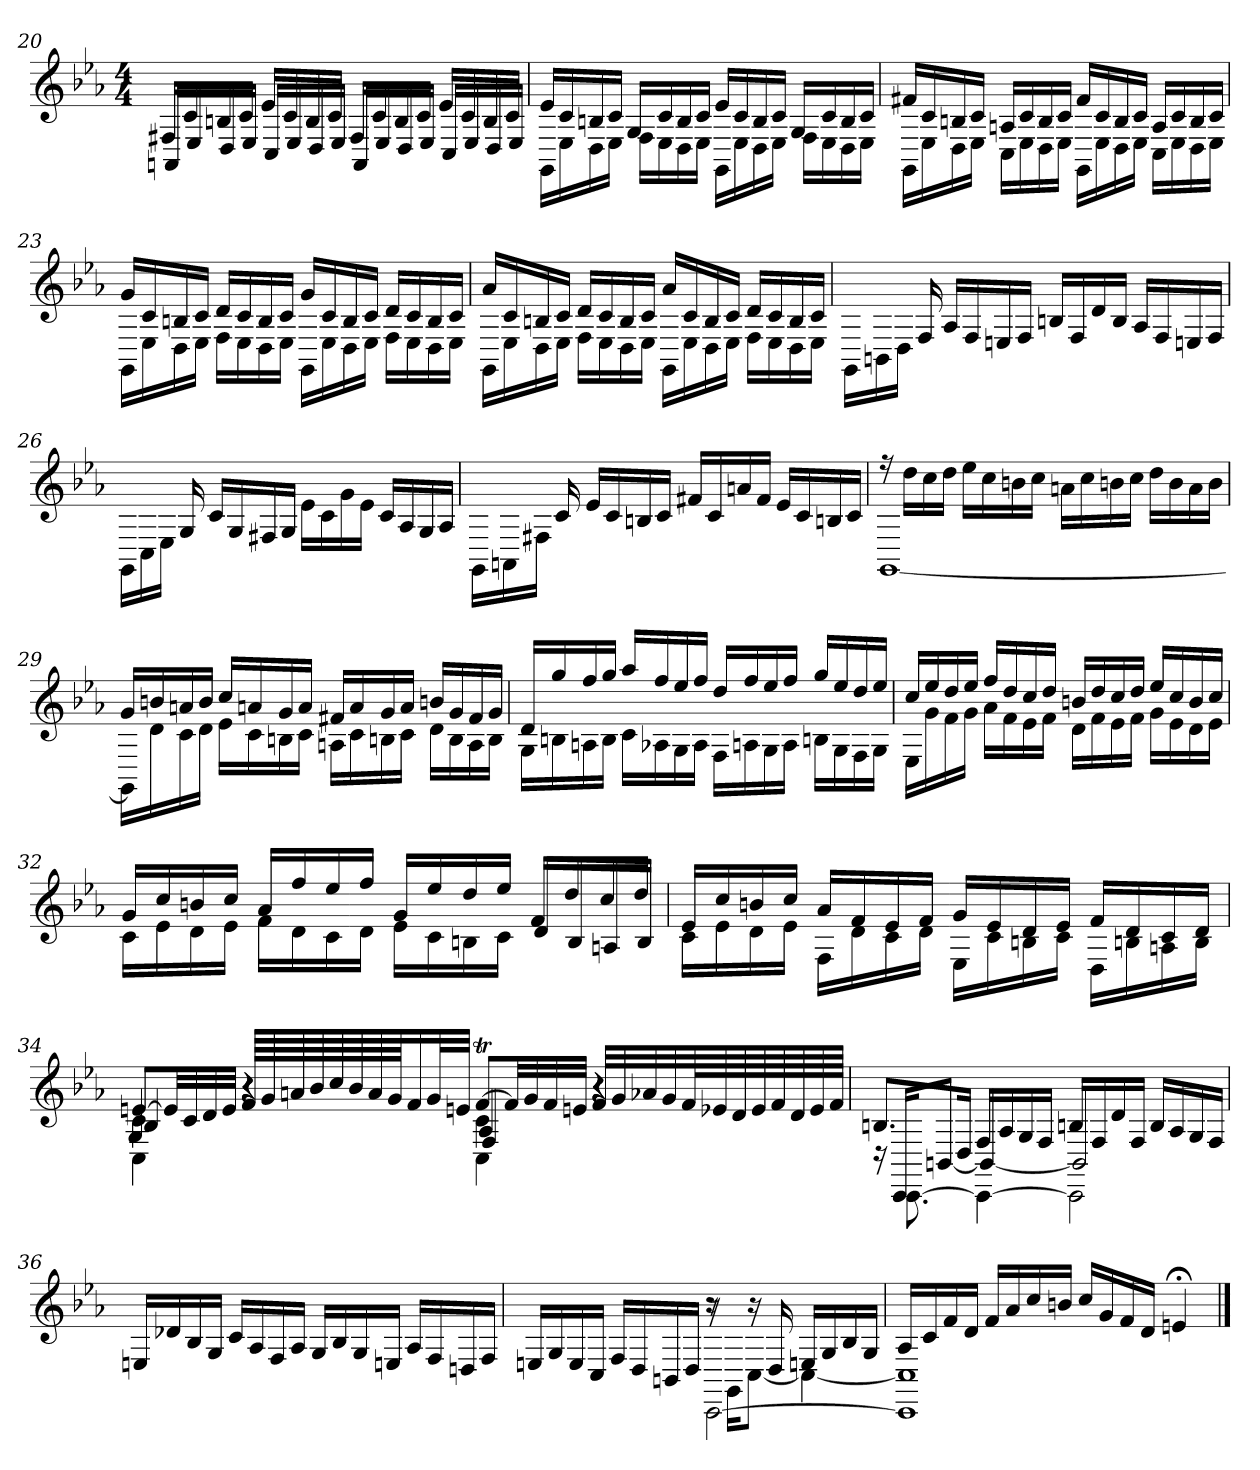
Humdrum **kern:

**kern
*part1
*staff1
*k[b-e-a-]
*c:
*M4/4
=20
*^
16F#X/LL	16AAn/LL
16c/	16E-/
16Bn/	16D/
16c/JJ	16E-/JJ
16e-/LL	16C/LL
16c/	16E-/
16B/	16D/
16c/JJ	16E-/JJ
16F#/LL	16AA/LL
16c/	16E-/
16B/	16D/
16c/JJ	16E-/JJ
16e-/LL	16C/LL
16c/	16E-/
16B/	16D/
16c/JJ	16E-/JJ
=21	=21
16e-/LL	16GG\LL
16c/	16E-\
16Bn/	16D\
16c/JJ	16E-\JJ
16G/LL	16F\LL
16c/	16E-\
16B/	16D\
16c/JJ	16E-\JJ
16e-/LL	16GG\LL
16c/	16E-\
16B/	16D\
16c/JJ	16E-\JJ
16G/LL	16F\LL
16c/	16E-\
16B/	16D\
16c/JJ	16E-\JJ
=22	=22
16f#X/LL	16GG\LL
16c/	16E-\
16Bn/	16D\
16c/JJ	16E-\JJ
16An/LL	16C\LL
16c/	16E-\
16B/	16D\
16c/JJ	16E-\JJ
16f#/LL	16GG\LL
16c/	16E-\
16B/	16D\
16c/JJ	16E-\JJ
16A/LL	16C\LL
16c/	16E-\
16B/	16D\
16c/JJ	16E-\JJ
=23	=23
16g/LL	16GG\LL
16c/	16E-\
16Bn/	16D\
16c/JJ	16E-\JJ
16d/LL	16F\LL
16c/	16E-\
16B/	16D\
16c/JJ	16E-\JJ
16g/LL	16GG\LL
16c/	16E-\
16B/	16D\
16c/JJ	16E-\JJ
16d/LL	16F\LL
16c/	16E-\
16B/	16D\
16c/JJ	16E-\JJ
=24	=24
16a-/LL	16GG\LL
16c/	16E-\
16Bn/	16D\
16c/JJ	16E-\JJ
16d/LL	16F\LL
16c/	16E-\
16B/	16D\
16c/JJ	16E-\JJ
16a-/LL	16GG\LL
16c/	16E-\
16B/	16D\
16c/JJ	16E-\JJ
16d/LL	16F\LL
16c/	16E-\
16B/	16D\
16c/JJ	16E-\JJ
*v	*v
=25
16GG\LL
16BBn\
16D\JJ
16F/
16A-/LL
16F/
16En/
16F/JJ
16Bn/LL
16F/
16d/
16B/JJ
16A-/LL
16F/
16En/
16F/JJ
=26
16GG\LL
16C\
16E-\JJ
16G/
16c/LL
16G/
16F#X/
16G/JJ
16e-\LL
16c\
16g\
16e-\JJ
16c/LL
16A-/
16G/
16A-/JJ
=27
16GG\LL
16AAn\
16F#X\JJ
16c/
16e-/LL
16c/
16Bn/
16c/JJ
16f#X/LL
16c/
16an/
16f#/JJ
16e-/LL
16c/
16Bn/
16c/JJ
=28
*^
16r	[1GG/
16dd\LL	.
16cc\	.
16dd\JJ	.
16ee-\LL	.
16cc\	.
16bn\	.
16cc\JJ	.
16an\LL	.
16cc\	.
16bn\	.
16cc\JJ	.
16dd\LL	.
16b\	.
16a\	.
16b\JJ	.
=29	=29
16g/LL	16GG\LL]
16bn/	16d\
16an/	16c\
16b/JJ	16d\JJ
16cc/LL	16e-\LL
16an/	16c\
16g/	16Bn\
16a/JJ	16c\JJ
16f#X/LL	16An\LL
16a/	16c\
16g/	16Bn\
16a/JJ	16c\JJ
16bn/LL	16d\LL
16g/	16B\
16f#/	16A\
16g/JJ	16B\JJ
=30	=30
16d/LL	16G\LL
16gg/	16Bn\
16ff/	16An\
16gg/JJ	16B\JJ
16aa-/LL	16c\LL
16ff/	16A-X\
16ee-/	16G\
16ff/JJ	16A-\JJ
16dd/LL	16F\LL
16ff/	16An\
16ee-/	16G\
16ff/JJ	16A\JJ
16gg/LL	16Bn\LL
16ee-/	16G\
16dd/	16F\
16ee-/JJ	16G\JJ
=31	=31
16cc/LL	16E-/LL
16ee-/	16g\
16dd/	16f\
16ee-/JJ	16g\JJ
16ff/LL	16a-\LL
16dd/	16f\
16cc/	16e-\
16dd/JJ	16f\JJ
16bn/LL	16d\LL
16dd/	16f\
16cc/	16e-\
16dd/JJ	16f\JJ
16ee-/LL	16g\LL
16cc/	16e-\
16b/	16d\
16cc/JJ	16e-\JJ
=32	=32
16g/LL	16c\LL
16cc/	16e-\
16bn/	16d\
16cc/JJ	16e-\JJ
16a-/LL	16f\LL
16ff/	16d\
16ee-/	16c\
16ff/JJ	16d\JJ
16g/LL	16e-\LL
16ee-/	16c\
16dd/	16Bn\
16ee-/JJ	16c\JJ
16f/LL	16d\LL
16dd/	16B/
16cc/	16An/
16dd/JJ	16B/JJ
=33	=33
16e-/LL	16c\LL
16cc/	16e-\
16bn/	16d\
16cc/JJ	16e-\JJ
16a-/LL	16F\LL
16f/	16d\
16e-/	16c\
16f/JJ	16d\JJ
16g/LL	16E-\LL
16e-/	16c\
16d/	16Bn\
16e-/JJ	16c\JJ
16f/LL	16D\LL
16d/	16Bn\
16c/	16An\
16d/JJ	16B\JJ
=34	=34
*^	*^
*	*	*^	*
[8en/L	4c\	4B-/	4G/	4C\
32e/LL]	.	.	.	.
32c/	.	.	.	.
32d/	.	.	.	.
32e/JJJ	.	.	.	.
64f/LLLL	4ryy	4ryy	4r	4r
64g/	.	.	.	.
64an/	.	.	.	.
64b-/	.	.	.	.
64cc/	.	.	.	.
64b-/	.	.	.	.
64a/	.	.	.	.
64g/JJ	.	.	.	.
16f/	.	.	.	.
32g/L	.	.	.	.
32en/JJJ	.	.	.	.
[8fT/L	4c\	4A-/	4F/	4C\
32f/LL]	.	.	.	.
32g/	.	.	.	.
32f/	.	.	.	.
32en/JJJ	.	.	.	.
32f/LLL	4ryy	4ryy	4r	4r
32g/	.	.	.	.
32a-X/	.	.	.	.
32g/	.	.	.	.
64f/L	.	.	.	.
64e-X/	.	.	.	.
64d/	.	.	.	.
64e-/	.	.	.	.
64f/	.	.	.	.
64d/	.	.	.	.
64e-/	.	.	.	.
64f/JJJJ	.	.	.	.
*	*	*v	*v	*v
=35	=35	=35
8.Bn/L	16ryy	16r
.	16CC/KL	[8.CC\
.	[8BBn/J	.
16D/Jk	.	.
16F/LL	4BBn/_	4CC\_
16A-/	.	.
16G/	.	.
16F/JJ	.	.
16Bn/LL	2BB/]	2CC\]
16F/	.	.
16d/	.	.
16F/JJ	.	.
16B/LL	.	.
16A-/	.	.
16G/	.	.
16F/JJ	.	.
*v	*v	*v
=36
16En/LL
16d-X/
16B-/
16G/JJ
16c/LL
16A-/
16F/
16A-/JJ
16G/LL
16B-/
16G/
16En/JJ
16A-/LL
16F/
16Dn/
16F/JJ
=37
*^
*	*^
16En/LL	2ryy	2ryy
16G/	.	.
16E/	.	.
16C/JJ	.	.
16F/LL	.	.
16D/	.	.
16BBn/	.	.
16D/JJ	.	.
8r	16r	[2CC\
.	16GG\KL	.
16r	[8C\J	.
16D/	.	.
16En/LL	4C\_	.
16G/	.	.
16B-/	.	.
16G/JJ	.	.
=38	=38	=38
16A-/LL	1C\]	1CC\]
16c/	.	.
16f/	.	.
16d/JJ	.	.
16f/LL	.	.
16a-/	.	.
16cc/	.	.
16bn/JJ	.	.
16cc/LL	.	.
16g/	.	.
16f/	.	.
16d/JJ	.	.
4en;</	.	.
*v	*v	*v
==
*-
